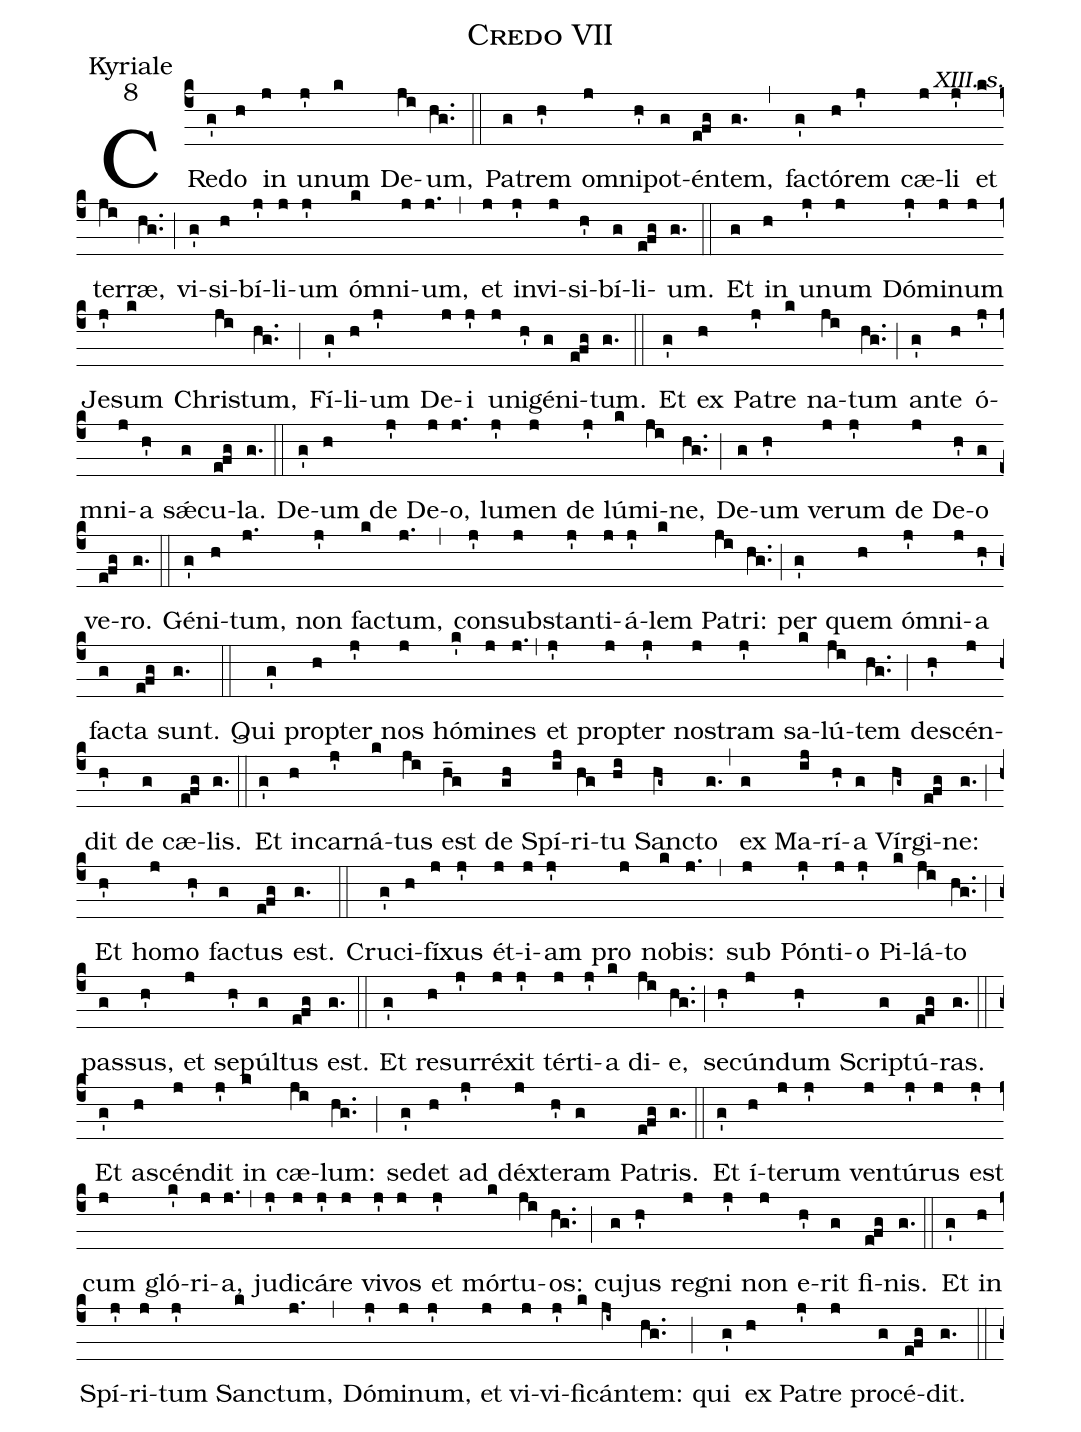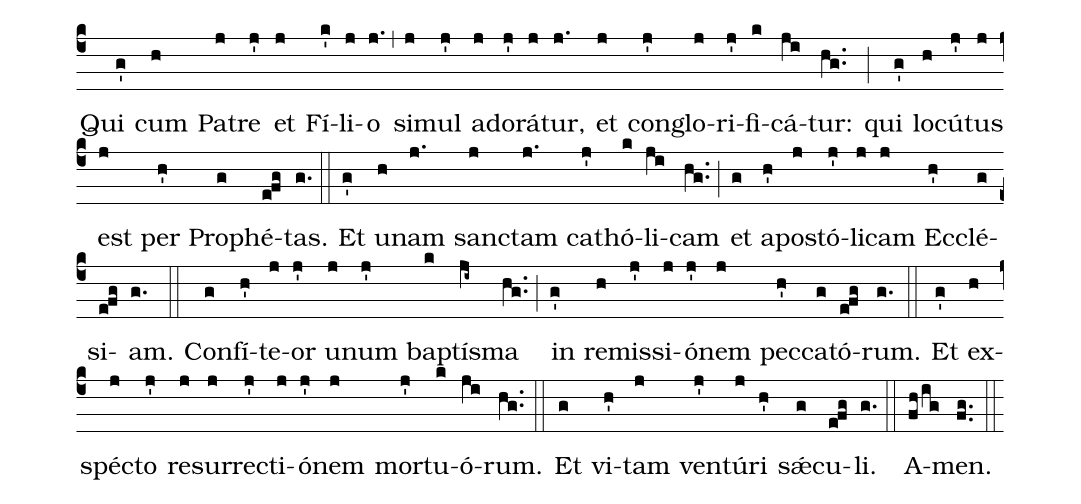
name:Credo VII;
office-part:Kyriale;
mode:8;
commentary:XIII. s.;
%%
(c4) CRe(g')do(h) in(j) u(j')num(k) De(ji)um,(hg..) (::)

Pa(g)trem(h') o(j)mni(h')pot(g)én(e!fg)tem,(g.) (,) fa(g')ctó(h)rem(j') cæ(j)li(j') et(k) ter(ji)ræ,(hg..) (;) vi(g')si(h)bí(j')li(j)um(j') ó(k)mni(j)um,(j.) (,) et(j) in(j')vi(j)si(h')bí(g)li(e!fg)um.(g.) (::)

Et(g) in(h) u(j')num(j) Dó(j')mi(j)num(j) Je(j')sum(k) Chri(ji)stum,(hg..) (;) Fí(g')li(h)um(j') De(j)i(j') u(j)ni(h')gé(g)ni(e!fg)tum.(g.) (::)

Et(g') ex(h) Pa(j')tre(k) na(ji)tum(hg..) (;) an(g')te(h) ó(j')mni(j)a(h') sǽ(g)cu(e!fg)la.(g.) (::)

De(g')um(h) de(j') De(j)o,(j.) lu(j')men(j) de(j') lú(k)mi(ji)ne,(hg..) (;) De(g)um(h') ve(j)rum(j') de(j) De(h')o(g) ve(e!fg)ro.(g.) (::)

Gé(g')ni(h)tum,(j.) non(j') fa(k)ctum,(j.) (,) con(j')sub(j)stan(j')ti(j)á(j')lem(k) Pa(ji)tri:(hg..) (;) per(g') quem(h) ó(j')mni(j)a(h') fa(g)cta(e!fg) sunt.(g.) (::)

Qui(g') pro(h)pter(j') nos(j) hó(k')mi(j)nes(j.) (,) et(j') pro(j)pter(j') no(j)stram(j') sa(k)lú(ji)tem(hg..) (;) de(h')scén(j)dit(h') de(g) cæ(e!fg)lis.(g.) (::)

Et(g') in(h)car(j')ná(k)tus(ji) est(h_g) de(gh) Spí(ij)ri(hg)tu(hi) San(hg~)cto(g.) (,) ex(g) Ma(ij)rí(h')a(g) Vír(hg~)gi(e!fg)ne:(g.) (;) Et(h') ho(j)mo(h') fa(g)ctus(e!fg) est.(g.) (::)

Cru(g')ci(h)fí(j)xus(j') ét(j)i(j)am(j') pro(j) no(k)bis:(j.) (,) sub(j) Pón(j')ti(j)o(j') Pi(k)lá(ji)to(hg..) (;) pas(g)sus,(h') et(j) se(h')púl(g)tus(e!fg) est.(g.) (::)

Et(g') re(h)sur(j')ré(j)xit(j') tér(j)ti(j')a(k) di(ji)e,(hg..) (;) se(h')cún(j)dum(h') Scri(g)ptú(e!fg)ras.(g.) (::)

Et(g') a(h)scén(j)dit(j') in(k) cæ(ji)lum:(hg..) (;) se(g')det(h) ad(j') déx(j)te(h')ram(g) Pa(e!fg)tris.(g.) (::)

Et(g') í(h)te(j)rum(j') ven(j)tú(j')rus(j) est(j') cum(j) gló(k')ri(j)a,(j.) (,) ju(j')di(j)cá(j')re(j) vi(j')vos(j) et(j') mór(k)tu(ji)os:(hg..) (;) cu(g)jus(h') re(j)gni(j') non(j) e(h')rit(g) fi(e!fg)nis.(g.) (::)

Et(g') in(h) Spí(j')ri(j)tum(j') San(k)ctum,(j.) (,) Dó(j')mi(j)num,(j') et(j) vi(j)vi(j')fi(k)cán(ji~)tem:(hg..) (;) qui(g') ex(h) Pa(j')tre(j) pro(g)cé(e!fg)dit.(g.) (::)

Qui(g') cum(h) Pa(j)tre(j') et(j) Fí(k')li(j)o(j.) (,) si(j)mul(j') ad(j)o(j')rá(j)tur,(j.) et(j) con(j')glo(j)ri(j')fi(k)cá(ji)tur:(hg..) (;) qui(g') lo(h)cú(j')tus(j) est(j) per(h') Pro(g)phé(e!fg)tas.(g.) (::)

Et(g') u(h)nam(j.) san(j)ctam(j.) ca(j')thó(k)li(ji)cam(hg..) (;) et(g) a(h')po(j)stó(j')li(j)cam(j) Ec(h')clé(g)si(e!fg)am.(g.) (::)

Con(g)fí(h')te(j)or(j') u(j)num(j') ba(k)ptí(ji~)sma(hg..) (;) in(g') re(h)mis(j')si(j)ó(j')nem(j) pec(h')ca(g)tó(e!fg)rum.(g.) (::)

Et(g') ex(h)spé(j)cto(j') re(j)sur(j)re(j')cti(j)ó(j')nem(j) mor(j')tu(k)ó(ji)rum.(hg..) (::)

Et(g) vi(h')tam(j) ven(j')tú(j)ri(h') sǽ(g)cu(e!fg)li.(g.) (::) A(fh/ig)men.(fg..) (::)
